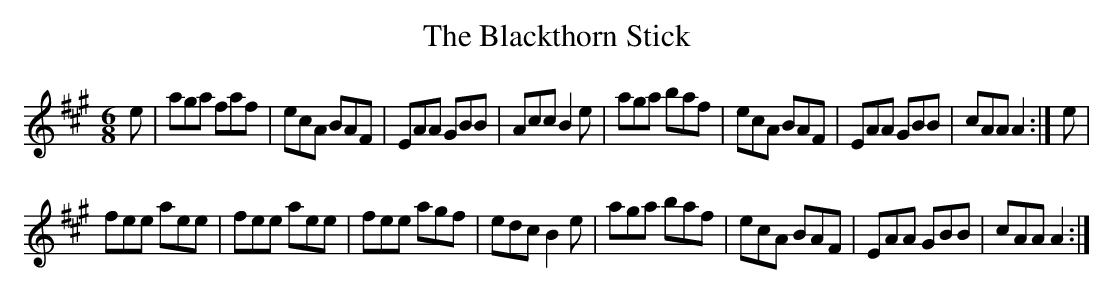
X:1
T:The Blackthorn Stick
M:6/8
L:1/8
K:A
e |aga faf|ecA BAF|EAA GBB|Acc B2 e|aga baf|ecA BAF|EAA GBB|cAA A2:|e |
fee aee|fee aee|fee agf|edc B2 e|aga baf|ecA BAF|EAA GBB|cAA A2:|
